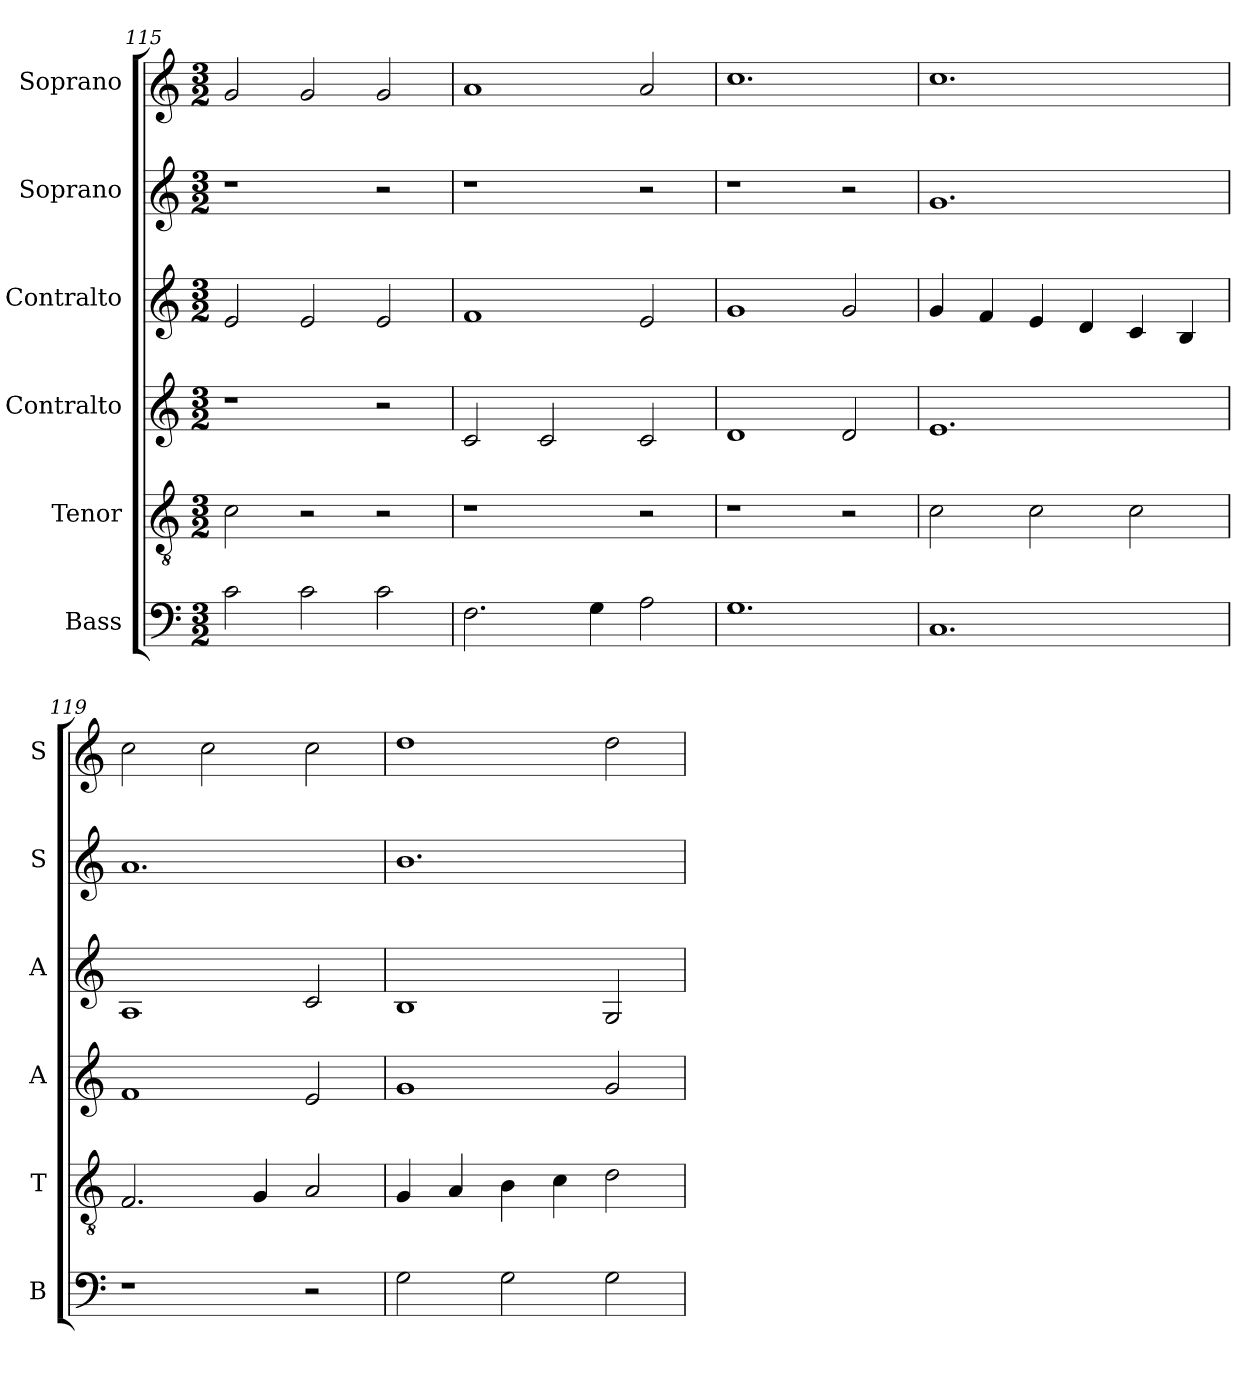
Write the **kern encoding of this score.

**kern	**kern	**kern	**kern	**kern	**kern
*part6	*part5	*part4	*part3	*part2	*part1
*staff6	*staff5	*staff4	*staff3	*staff2	*staff1
*I"Bass	*I"Tenor	*I"Contralto	*I"Contralto	*I"Soprano	*I"Soprano
*I'B	*I'T	*I'A	*I'A	*I'S	*I'S
*clefF4	*clefGv2	*clefG2	*clefG2	*clefG2	*clefG2
*k[]	*k[]	*k[]	*k[]	*k[]	*k[]
*C:ion	*C:ion	*C:ion	*C:ion	*C:ion	*C:ion
*M3/2	*M3/2	*M3/2	*M3/2	*M3/2	*M3/2
=115	=115	=115	=115	=115	=115
2c	2c	1r	2e	1r	2g
2c	2r	.	2e	.	2g
2c	2r	2r	2e	2r	2g
=116	=116	=116	=116	=116	=116
2.F	1r	2c	1f	1r	1a
.	.	2c	.	.	.
4G	.	.	.	.	.
2A	2r	2c	2e	2r	2a
=117	=117	=117	=117	=117	=117
1.G	1r	1d	1g	1r	1.cc
.	2r	2d	2g	2r	.
=118	=118	=118	=118	=118	=118
1.C	2c	1.e	4g	1.g	1.cc
.	.	.	4f	.	.
.	2c	.	4e	.	.
.	.	.	4d	.	.
.	2c	.	4c	.	.
.	.	.	4B	.	.
=119	=119	=119	=119	=119	=119
1r	2.F	1f	1A	1.a	2cc
.	.	.	.	.	2cc
.	4G	.	.	.	.
2r	2A	2e	2c	.	2cc
=120	=120	=120	=120	=120	=120
2G	4G	1g	1B	1.b	1dd
.	4A	.	.	.	.
2G	4B	.	.	.	.
.	4c	.	.	.	.
2G	2d	2g	2G	.	2dd
=	=	=	=	=	=
*-	*-	*-	*-	*-	*-
